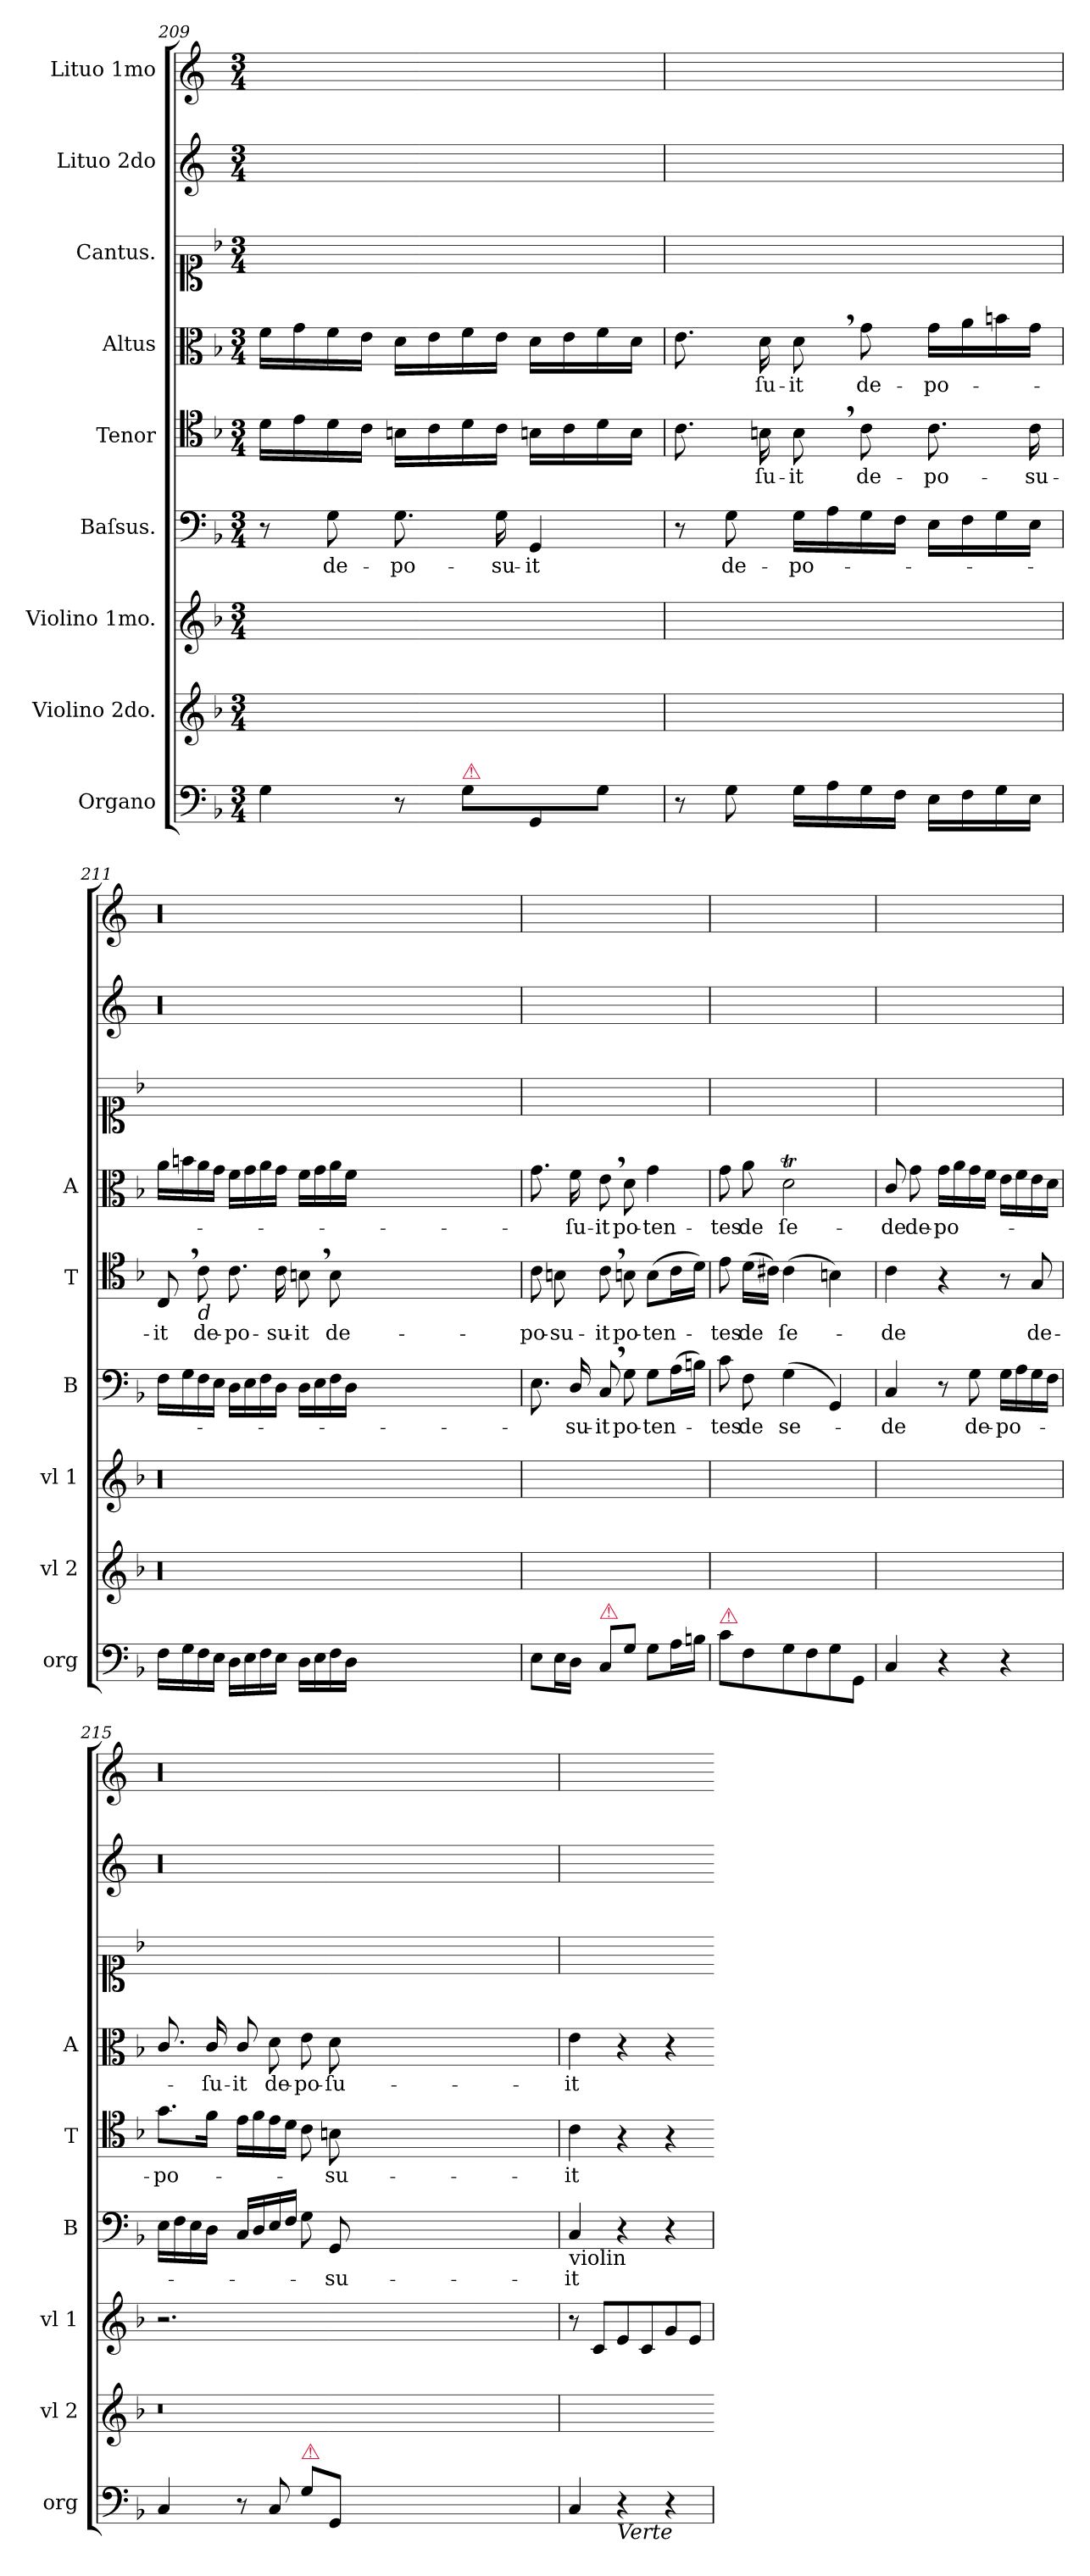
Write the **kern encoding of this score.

**kern	**kern	**kern	**kern	**text	**kern	**text	**kern	**text	**kern	**kern	**kern
*part9	*part8	*part7	*part6	*part6	*part5	*part5	*part4	*part4	*part3	*part2	*part1
*staff9	*staff8	*staff7	*staff6	*staff6	*staff5	*staff5	*staff4	*staff4	*staff3	*staff2	*staff1
*I"Organo	*I"Violino 2do.	*I"Violino 1mo.	*I"Baſsus.	*	*I"Tenor	*	*I"Altus	*	*I"Cantus.	*I"Lituo 2do	*I"Lituo 1mo
*I'org	*I'vl 2	*I'vl 1	*I'B	*	*I'T	*	*I'A	*	*	*	*
*clefF4	*clefG2	*clefG2	*clefF4	*	*clefC4	*	*clefC3	*	*clefC1	*clefG2	*clefG2
*	*	*	*	*	*	*	*	*	*	*ITrd-3c-5	*ITrd-3c-5
*k[b-]	*k[b-]	*k[b-]	*k[b-]	*	*k[b-]	*	*k[b-]	*	*k[b-]	*k[b-]	*k[b-]
*M3/4	*M3/4	*M3/4	*M3/4	*	*M3/4	*	*M3/4	*	*M3/4	*M3/4	*M3/4
=209	=209	=209	=209	=209	=209	=209	=209	=209	=209	=209	=209
4G\	2.ryy	2.ryy	8r	.	16d\LL	.	16f\LL	.	2.ryy	2.ryy	2.ryy
.	.	.	.	.	16e\	.	16g\	.	.	.	.
!	!	!	!	!LO:LY:i	!	!	!	!	!	!	!
.	.	.	8G\	de-	16d\	.	16f\	.	.	.	.
.	.	.	.	.	16c\JJ	.	16e\JJ	.	.	.	.
!	!	!	!	!LO:LY:i	!	!	!	!	!	!	!
8r	.	.	8.G\	-po-	16Bn\LL	.	16d\LL	.	.	.	.
.	.	.	.	.	16c\	.	16e\	.	.	.	.
!LO:TX:a:color=crimson:t=⚠	!	!	!	!	!	!	!	!	!	!	!
8G\L	.	.	.	.	16d\	.	16f\	.	.	.	.
!	!	!	!	!LO:LY:i	!	!	!	!	!	!	!
.	.	.	16G\	-su-	16c\JJ	.	16e\JJ	.	.	.	.
!	!	!	!	!LO:LY:i	!	!	!	!	!	!	!
8GG/	.	.	4GG/	-it	16Bn\LL	.	16d\LL	.	.	.	.
.	.	.	.	.	16c\	.	16e\	.	.	.	.
8G\J	.	.	.	.	16d\	.	16f\	.	.	.	.
.	.	.	.	.	16B\JJ	.	16d\JJ	.	.	.	.
=210	=210	=210	=210	=210	=210	=210	=210	=210	=210	=210	=210
8r	2.ryy	2.ryy	8r	.	8.c\	.	8.e\	.	2.ryy	2.ryy	2.ryy
8G\	.	.	8G\	de-	.	.	.	.	.	.	.
.	.	.	.	.	16Bn\	-ſu-	16d\	-ſu-	.	.	.
16G\LL	.	.	16G\LL	-po-	8B,\	-it	8d,\	-it	.	.	.
16A\	.	.	16A\	.	.	.	.	.	.	.	.
16G\	.	.	16G\	.	8c\	de-	8g\	de-	.	.	.
16F\JJ	.	.	16F\JJ	.	.	.	.	.	.	.	.
16E\LL	.	.	16E\LL	.	8.c\	-po-	16g\LL	-po-	.	.	.
16F\	.	.	16F\	.	.	.	16a\	.	.	.	.
16G\	.	.	16G\	.	.	.	16bn\	.	.	.	.
16E\JJ	.	.	16E\JJ	.	16c\	-su-	16g\JJ	.	.	.	.
=211	=211	=211	=211	=211	=211	=211	=211	=211	=211	=211	=211
!	!LO:N:vis=00	!LO:N:vis=00	!	!	!	!	!	!	!	!LO:N:vis=00	!LO:N:vis=00
16F\LL	0.r	0.r	16F\LL	.	8C,/	-it	16a\LL	.	2.ryy	0.r	0.r
16G\	.	.	16G\	.	.	.	16bn\	.	.	.	.
!	!	!	!	!	!LO:TX:b:i:t=d	!	!	!	!	!	!
!	!	!	!	!	!	!LO:LY:i	!	!	!	!	!
16F\	.	.	16F\	.	8c\	de-	16a\	.	.	.	.
16E\JJ	.	.	16E\JJ	.	.	.	16g\JJ	.	.	.	.
!	!	!	!	!	!	!LO:LY:i	!	!	!	!	!
16D\LL	.	.	16D\LL	.	8.c\	-po-	16f\LL	.	.	.	.
16E\	.	.	16E\	.	.	.	16g\	.	.	.	.
16F\	.	.	16F\	.	.	.	16a\	.	.	.	.
!	!	!	!	!	!	!LO:LY:i	!	!	!	!	!
16E\JJ	.	.	16D\JJ	.	16c\	-su-	16g\JJ	.	.	.	.
!	!	!	!	!	!	!LO:LY:i	!	!	!	!	!
16D\LL	.	.	16D\LL	.	8Bn,\	-it	16f\LL	.	.	.	.
16E\	.	.	16E\	.	.	.	16g\	.	.	.	.
!	!	!	!	!	!	!LO:LY:i	!	!	!	!	!
16F\	.	.	16F\	.	8B\	de-	16a\	.	.	.	.
16D\JJ	.	.	16D\JJ	.	.	.	16f\JJ	.	.	.	.
0ryy	.	.	0ryy	.	0ryy	.	0ryy	.	0ryy	.	.
4ryy	.	.	4ryy	.	4ryy	.	4ryy	.	4ryy	.	.
=212	=212	=212	=212	=212	=212	=212	=212	=212	=212	=212	=212
!	!	!	!	!	!	!LO:LY:i	!	!	!	!	!
8E\L	2.ryy	2.ryy	8.E\	.	8c\	-po-	8.g\	.	2.ryy	2.ryy	2.ryy
!	!	!	!	!	!	!LO:LY:i	!	!	!	!	!
16E\L	.	.	.	.	8Bn\	-su-	.	.	.	.	.
16D\JJ	.	.	16D/	-su-	.	.	16f\	-ſu-	.	.	.
!LO:TX:a:color=crimson:t=⚠	!	!	!	!	!	!	!	!	!	!	!
!	!	!	!	!	!	!LO:LY:i	!	!	!	!	!
8C/L	.	.	8C,/	-it	8c,\	-it	8e,\	-it	.	.	.
8G\J	.	.	8G\	po-	8Bn\	po-	8d\	po-	.	.	.
8G\L	.	.	8G\L	-ten-	(>8B\L	-ten-	4g\	-ten-	.	.	.
16A\L	.	.	(>16A\L	.	16c\L	.	.	.	.	.	.
16Bn\JJ	.	.	16Bn\JJ)	.	16d\JJ)	.	.	.	.	.	.
=213	=213	=213	=213	=213	=213	=213	=213	=213	=213	=213	=213
!LO:TX:a:color=crimson:t=⚠	!	!	!	!	!	!	!	!	!	!	!
8c\L	2.ryy	2.ryy	8c\	-tes	8e\	-tes	8g\	-tes	2.ryy	2.ryy	2.ryy
8F\	.	.	8F\	de	(>16d\LL	de	8a\	de	.	.	.
.	.	.	.	.	16c#X\JJ)	.	.	.	.	.	.
8G\	.	.	(>4G\	se-	(>4c#\	ſe-	2dT\	ſe-	.	.	.
8F\	.	.	.	.	.	.	.	.	.	.	.
8G\	.	.	4GG/)	.	4Bn\)	.	.	.	.	.	.
8GG/J	.	.	.	.	.	.	.	.	.	.	.
=214	=214	=214	=214	=214	=214	=214	=214	=214	=214	=214	=214
4C/	2.ryy	2.ryy	4C/	-de	4c\	-de	8c/	-de	2.ryy	2.ryy	2.ryy
.	.	.	.	.	.	.	8g\	de-	.	.	.
4r	.	.	8r	.	4r	.	16g\LL	-po-	.	.	.
.	.	.	.	.	.	.	16a\	.	.	.	.
.	.	.	8G\	de-	.	.	16g\	.	.	.	.
.	.	.	.	.	.	.	16f\JJ	.	.	.	.
4r	.	.	16G\LL	-po-	8r	.	16e\LL	.	.	.	.
.	.	.	16A\	.	.	.	16f\	.	.	.	.
.	.	.	16G\	.	8G/	de-	16e\	.	.	.	.
.	.	.	16F\JJ	.	.	.	16d\JJ	.	.	.	.
=215	=215	=215	=215	=215	=215	=215	=215	=215	=215	=215	=215
!	!LO:N:vis=0	!	!	!	!	!	!	!	!	!LO:N:vis=00	!LO:N:vis=00
4C/	1.r	2.r	16E\LL	.	8.g\L	-po-	8.c/	.	2.ryy	0.r	0.r
.	.	.	16F\	.	.	.	.	.	.	.	.
.	.	.	16E\	.	.	.	.	.	.	.	.
.	.	.	16D\JJ	.	16f\Jk	.	16c/	ſu-	.	.	.
8r	.	.	16C/LL	.	16e\LL	.	8c/	-it	.	.	.
.	.	.	16D/	.	16f\	.	.	.	.	.	.
8C/	.	.	16E/	.	16e\	.	8d\	de-	.	.	.
.	.	.	16F/JJ	.	16d\JJ	.	.	.	.	.	.
!LO:TX:a:color=crimson:t=⚠	!	!	!	!	!	!	!	!	!	!	!
8G\L	.	.	8G\	.	8c\	.	8e\	-po-	.	.	.
8GG/J	.	.	8GG/	-su-	8Bn\	-su-	8d\	-ſu-	.	.	.
0ryy	.	0ryy	0ryy	.	0ryy	.	0ryy	.	0ryy	.	.
.	1.ryy	.	.	.	.	.	.	.	.	.	.
4ryy	.	4ryy	4ryy	.	4ryy	.	4ryy	.	4ryy	.	.
=216	=216	=216	=216	=216	=216	=216	=216	=216	=216	=216	=216
!	!	!	!LO:TX:b:t=violin	!	!	!	!	!	!	!	!
4C/	2.ryy	8r	4C/	-it	4c\	-it	4e\	-it	2.ryy	2.ryy	2.ryy
.	.	8c/L	.	.	.	.	.	.	.	.	.
!LO:TX:b:i:t=Verte	!	!	!	!	!	!	!	!	!	!	!
4r	.	8e/	4r	.	4r	.	4r	.	.	.	.
.	.	8c/	.	.	.	.	.	.	.	.	.
4r	.	8g/	4r	.	4r	.	4r	.	.	.	.
.	.	8e/J	.	.	.	.	.	.	.	.	.
=	=-	=	=	=	=-	=	=-	=	=	=	=
*-	*-	*-	*-	*-	*-	*-	*-	*-	*-	*-	*-
